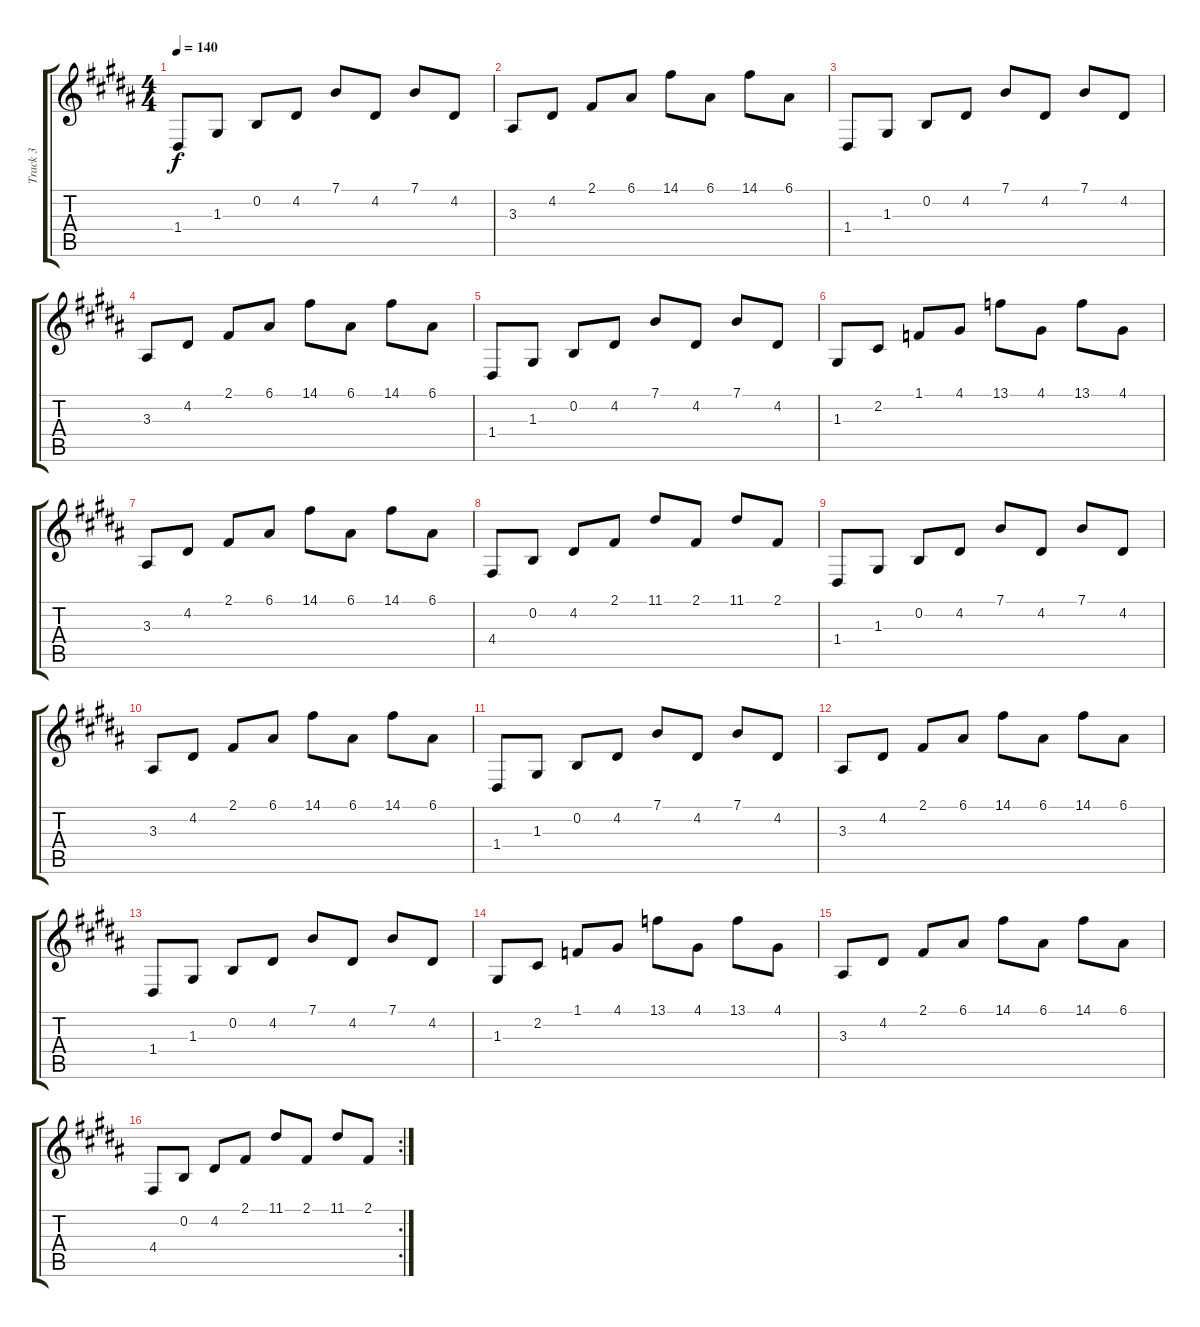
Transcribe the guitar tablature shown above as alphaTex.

\track ("Track 3" "Track 3") {instrument stringensemble1}
\staff {score tabs}
\tuning (E4 B3 G3 D3 A2 E2) {hide}
\ts (4 4)
\tempo 140
\clef g2
\ks g#minor
1.4.8{dy f} 1.3.8 0.2.8 4.2.8 7.1.8 4.2.8 7.1.8 4.2.8 |
3.3.8 4.2.8 2.1.8 6.1.8 14.1.8 6.1.8 14.1.8 6.1.8 |
1.4.8 1.3.8 0.2.8 4.2.8 7.1.8 4.2.8 7.1.8 4.2.8 |
3.3.8 4.2.8 2.1.8 6.1.8 14.1.8 6.1.8 14.1.8 6.1.8 |
1.4.8 1.3.8 0.2.8 4.2.8 7.1.8 4.2.8 7.1.8 4.2.8 |
1.3.8 2.2.8 1.1.8 4.1.8 13.1.8 4.1.8 13.1.8 4.1.8 |
3.3.8 4.2.8 2.1.8 6.1.8 14.1.8 6.1.8 14.1.8 6.1.8 |
4.4.8 0.2.8 4.2.8 2.1.8 11.1.8 2.1.8 11.1.8 2.1.8 |
1.4.8 1.3.8 0.2.8 4.2.8 7.1.8 4.2.8 7.1.8 4.2.8 |
3.3.8 4.2.8 2.1.8 6.1.8 14.1.8 6.1.8 14.1.8 6.1.8 |
1.4.8 1.3.8 0.2.8 4.2.8 7.1.8 4.2.8 7.1.8 4.2.8 |
3.3.8 4.2.8 2.1.8 6.1.8 14.1.8 6.1.8 14.1.8 6.1.8 |
1.4.8 1.3.8 0.2.8 4.2.8 7.1.8 4.2.8 7.1.8 4.2.8 |
1.3.8 2.2.8 1.1.8 4.1.8 13.1.8 4.1.8 13.1.8 4.1.8 |
3.3.8 4.2.8 2.1.8 6.1.8 14.1.8 6.1.8 14.1.8 6.1.8 |
\rc 2
4.4.8 0.2.8 4.2.8 2.1.8 11.1.8 2.1.8 11.1.8 2.1.8
